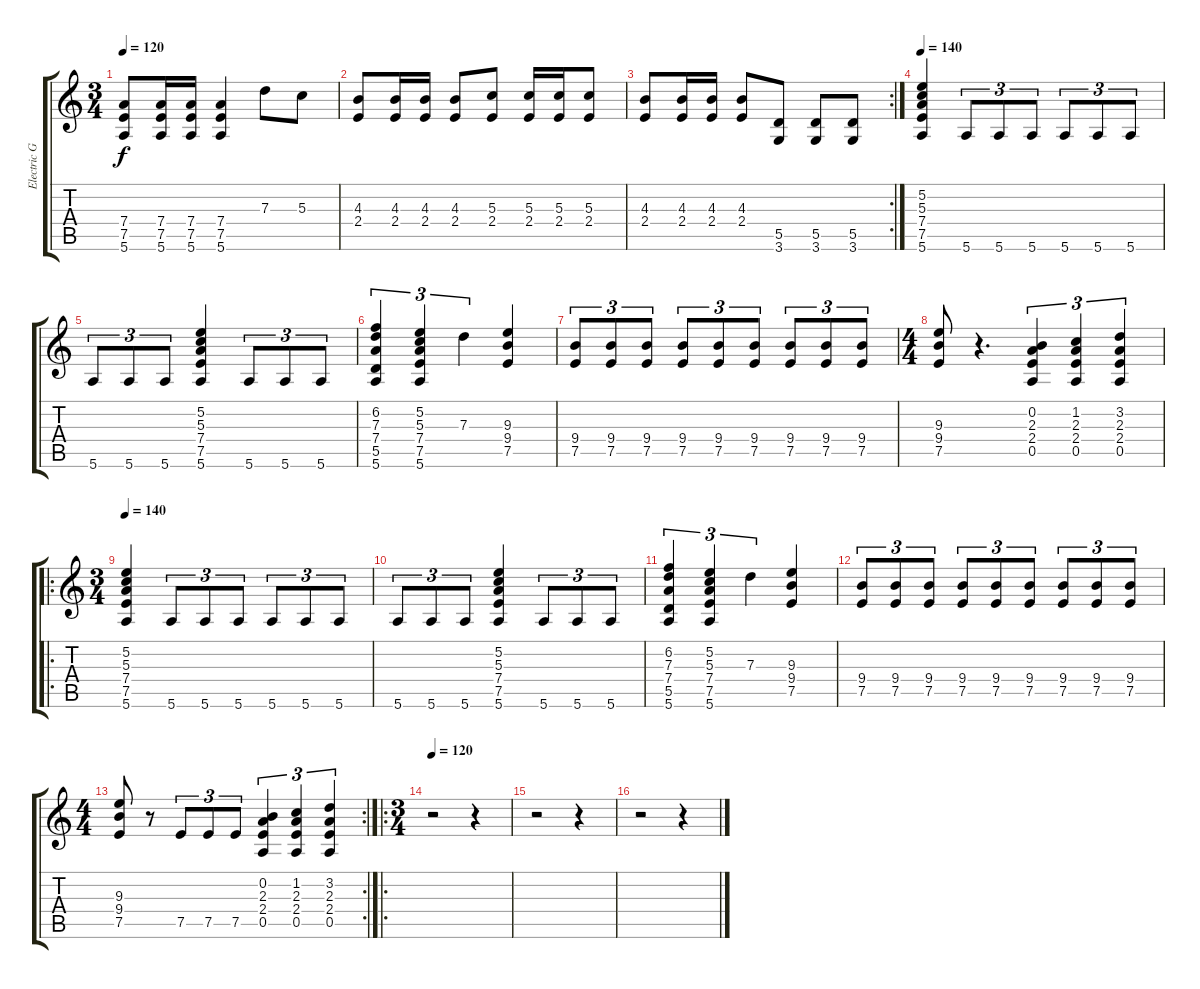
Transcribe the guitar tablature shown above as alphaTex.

\track ("Electric Guitar 2 (Disto)" "Electric G") {instrument distortionguitar}
\staff {score tabs}
\tuning (E4 B3 G3 D3 A2 E2) {hide}
\ts (3 4)
\tempo 120
\clef g2
\ks c
(7.4 7.5 5.6).8{dy f} (7.4 7.5 5.6).16 (7.4 7.5 5.6).16 (7.4 7.5 5.6).4 7.3.8 5.3.8 |
(4.3 2.4).8 (4.3 2.4).16 (4.3 2.4).16 (4.3 2.4).8 (5.3 2.4).8 (5.3 2.4).16 (5.3 2.4).16 (5.3 2.4).8 |
\rc 2
(4.3 2.4).8 (4.3 2.4).16 (4.3 2.4).16 (4.3 2.4).8 (5.5 3.6).8 (5.5 3.6).8 (5.5 3.6).8 |
\tempo 140
(5.2 5.3 7.4 7.5 5.6).4 5.6.8{tu (3 2)} 5.6.8{tu (3 2)} 5.6.8{tu (3 2)} 5.6.8{tu (3 2)} 5.6.8{tu (3 2)} 5.6.8{tu (3 2)} |
5.6.8{tu (3 2)} 5.6.8{tu (3 2)} 5.6.8{tu (3 2)} (5.2 5.3 7.4 7.5 5.6).4 5.6.8{tu (3 2)} 5.6.8{tu (3 2)} 5.6.8{tu (3 2)} |
(6.2 7.3 7.4 5.5 5.6).4{tu (3 2)} (5.2 5.3 7.4 7.5 5.6).4{tu (3 2)} 7.3.4{tu (3 2)} (9.3 9.4 7.5).4 |
(9.4 7.5).8{tu (3 2)} (9.4 7.5).8{tu (3 2)} (9.4 7.5).8{tu (3 2)} (9.4 7.5).8{tu (3 2)} (9.4 7.5).8{tu (3 2)} (9.4 7.5).8{tu (3 2)} (9.4 7.5).8{tu (3 2)} (9.4 7.5).8{tu (3 2)} (9.4 7.5).8{tu (3 2)} |
\ts (4 4)
(9.3 9.4 7.5).8 r.4{d} (0.2 2.3 2.4 0.5).4{tu (3 2)} (1.2 2.3 2.4 0.5).4{tu (3 2)} (3.2 2.3 2.4 0.5).4{tu (3 2)} |
\ro
\ts (3 4)
\tempo 140
(5.2 5.3 7.4 7.5 5.6).4 5.6.8{tu (3 2)} 5.6.8{tu (3 2)} 5.6.8{tu (3 2)} 5.6.8{tu (3 2)} 5.6.8{tu (3 2)} 5.6.8{tu (3 2)} |
5.6.8{tu (3 2)} 5.6.8{tu (3 2)} 5.6.8{tu (3 2)} (5.2 5.3 7.4 7.5 5.6).4 5.6.8{tu (3 2)} 5.6.8{tu (3 2)} 5.6.8{tu (3 2)} |
(6.2 7.3 7.4 5.5 5.6).4{tu (3 2)} (5.2 5.3 7.4 7.5 5.6).4{tu (3 2)} 7.3.4{tu (3 2)} (9.3 9.4 7.5).4 |
(9.4 7.5).8{tu (3 2)} (9.4 7.5).8{tu (3 2)} (9.4 7.5).8{tu (3 2)} (9.4 7.5).8{tu (3 2)} (9.4 7.5).8{tu (3 2)} (9.4 7.5).8{tu (3 2)} (9.4 7.5).8{tu (3 2)} (9.4 7.5).8{tu (3 2)} (9.4 7.5).8{tu (3 2)} |
\rc 2
\ts (4 4)
(9.3 9.4 7.5).8 r.8 7.5.8{tu (3 2)} 7.5.8{tu (3 2)} 7.5.8{tu (3 2)} (0.2 2.3 2.4 0.5).4{tu (3 2)} (1.2 2.3 2.4 0.5).4{tu (3 2)} (3.2 2.3 2.4 0.5).4{tu (3 2)} |
\ro
\ts (3 4)
\tempo 120
r.2 r.4 |
r.2 r.4 |
r.2 r.4
